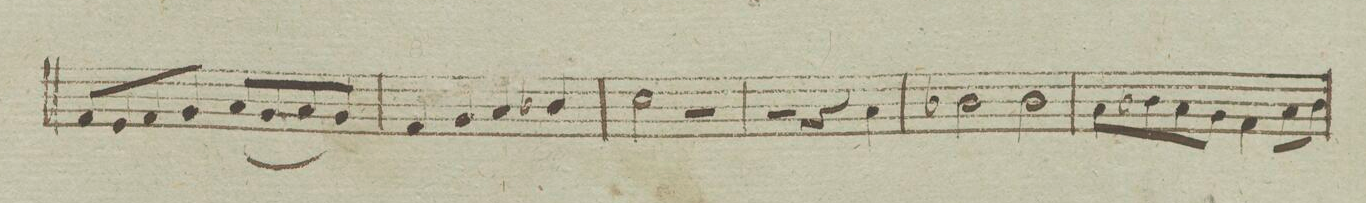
**kern	**dynam
*I"Violino. 2do	*
*clefG2	*
*k[]	*
*met(c)	*
*M4/4	*
8f/L	.
8e/	.
8f/	.
8g/J	.
(<8a/L	.
8g/	.
8a/	.
8g/J)	.
=76	=76
4f/	.
4g/	.
4a/	.
4b-X/	.
=77	=77
2cc\	.
2rg	.
=78	=78
2rg	.
4rg	.
4a\	.
=79	=79
2b-X\	.
2b-\	.
=80	=80
8a\L	.
8b-X\	.
8a\	.
8g\J	.
4f\	.
8a\L	.
8b-\J	.
=81	=81
*-	*-
